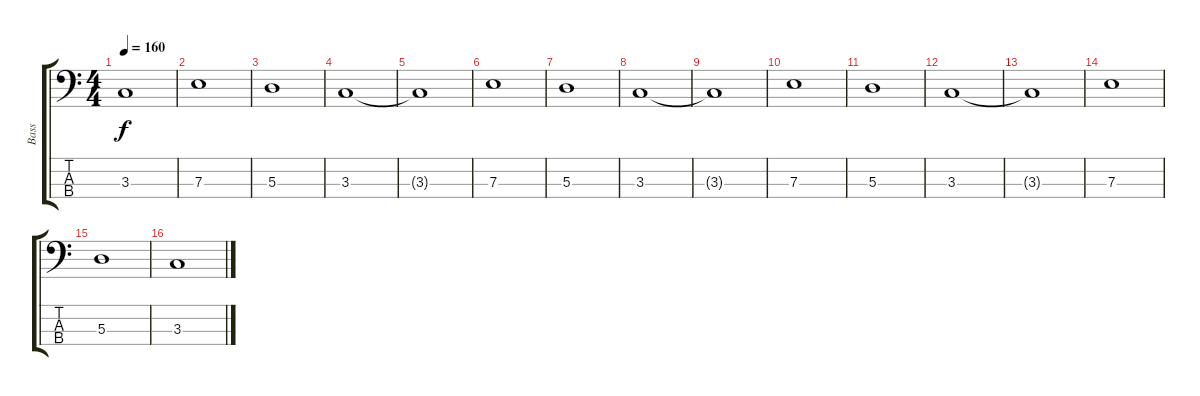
\track ("Bass" "Bass") {instrument electricbassfinger}
\staff {score tabs}
\tuning (G2 D2 A1 E1) {hide}
\ts (4 4)
\tempo 160
\clef f4
\ks c
3.3{t}.1{dy f} |
7.3.1 |
5.3.1 |
3.3.1 |
3.3{t}.1 |
7.3.1 |
5.3.1 |
3.3.1 |
3.3{t}.1 |
7.3.1 |
5.3.1 |
3.3.1 |
3.3{t}.1 |
7.3.1 |
5.3.1 |
3.3.1
